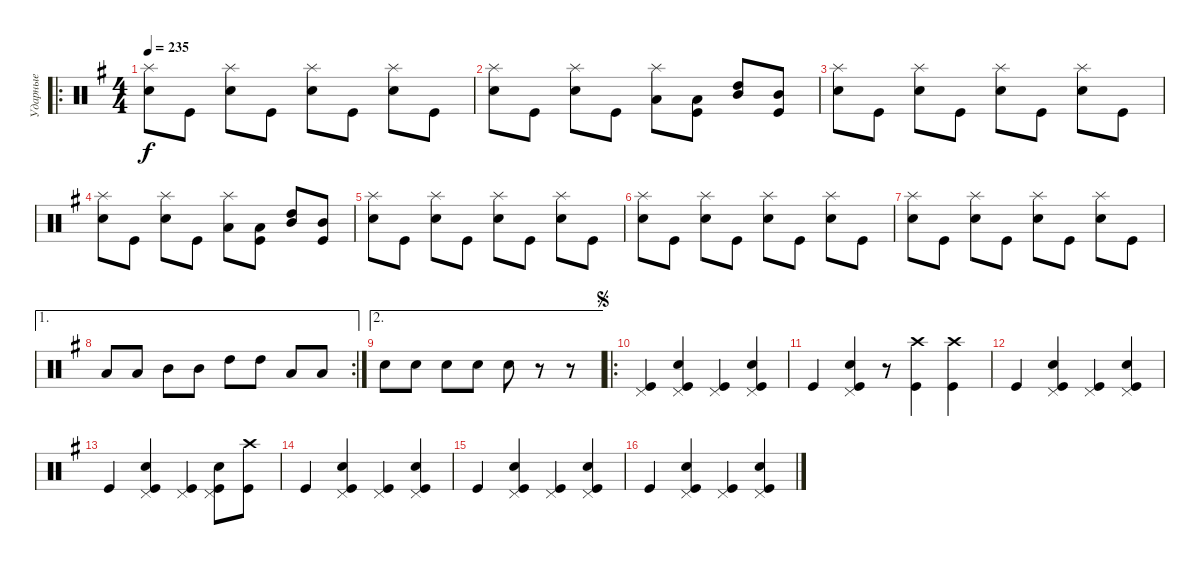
\track ("Ударные" "Ударные") {instrument percussion}
\staff {score}
\articulation defaults
\ro
\ts (4 4)
\tempo 235
\clef neutral
\ks g
("Snare (hit) 2" "Splash (hit)").8{dy f} "Kick (hit)".8 ("Snare (hit) 2" "Splash (hit)").8 "Kick (hit)".8 ("Snare (hit) 2" "Splash (hit)").8 "Kick (hit)".8 ("Snare (hit) 2" "Splash (hit)").8 "Kick (hit)".8 |
("Snare (hit) 2" "Splash (hit)").8 "Kick (hit)".8 ("Snare (hit) 2" "Splash (hit)").8 "Kick (hit)".8 ("Low Tom (hit)" "Splash (hit)").8{bd 60} ("Low Tom (hit)" "Kick (hit)").8{bd 60} ("Mid Tom (hit)" "High Tom (hit)").8{bd 60} ("Mid Tom (hit)" "Kick (hit)").8{bd 60} |
("Snare (hit) 2" "Splash (hit)").8 "Kick (hit)".8 ("Snare (hit) 2" "Splash (hit)").8 "Kick (hit)".8 ("Snare (hit) 2" "Splash (hit)").8 "Kick (hit)".8 ("Snare (hit) 2" "Splash (hit)").8 "Kick (hit)".8 |
("Snare (hit) 2" "Splash (hit)").8 "Kick (hit)".8 ("Snare (hit) 2" "Splash (hit)").8 "Kick (hit)".8 ("Low Tom (hit)" "Splash (hit)").8{bd 60} ("Low Tom (hit)" "Kick (hit)").8{bd 60} ("Mid Tom (hit)" "High Tom (hit)").8{bd 60} ("Mid Tom (hit)" "Kick (hit)").8{bd 60} |
("Snare (hit) 2" "Splash (hit)").8 "Kick (hit)".8 ("Snare (hit) 2" "Splash (hit)").8 "Kick (hit)".8 ("Snare (hit) 2" "Splash (hit)").8 "Kick (hit)".8 ("Snare (hit) 2" "Splash (hit)").8 "Kick (hit)".8 |
("Electric Snare (hit)" "Splash (hit)").8 "Kick (hit)".8 ("Electric Snare (hit)" "Splash (hit)").8 "Kick (hit)".8 ("Electric Snare (hit)" "Splash (hit)").8 "Kick (hit)".8 ("Electric Snare (hit)" "Splash (hit)").8 "Kick (hit)".8 |
("Electric Snare (hit)" "Splash (hit)").8 "Kick (hit)".8 ("Electric Snare (hit)" "Splash (hit)").8 "Kick (hit)".8 ("Electric Snare (hit)" "Splash (hit)").8 "Kick (hit)".8 ("Electric Snare (hit)" "Splash (hit)").8 "Kick (hit)".8 |
\ae 1
\rc 2 "Low Tom (hit)".8{bd 60} "Low Tom (hit)".8{bd 60} "Mid Tom (hit)".8{bd 60} "Mid Tom (hit)".8{bd 60} "High Tom (hit)".8{bd 60} "High Tom (hit)".8{bd 60} "Low Tom (hit)".8{bd 60} "Low Tom (hit)".8{bd 60}
|
\ae 2 "Electric Snare (hit)".8 "Electric Snare (hit)".8 "Electric Snare (hit)".8 "Electric Snare (hit)".8 "Electric Snare (hit)".8
r.8 r.8 |
\ro
\jump segno
("Kick (hit)" "Pedal Hi-Hat (hit)").4 ("Pedal Hi-Hat (hit)" "Snare (hit) 2" "Kick (hit)").4 ("Pedal Hi-Hat (hit)" "Kick (hit)").4 ("Pedal Hi-Hat (hit)" "Snare (hit) 2" "Kick (hit)").4 |
"Kick (hit)".4 ("Pedal Hi-Hat (hit)" "Snare (hit) 2" "Kick (hit)").4 r.8 ("Crash high (hit)" "Kick (hit)").4 ("Crash high (hit)" "Kick (hit)").4 |
"Kick (hit)".4 ("Pedal Hi-Hat (hit)" "Snare (hit) 2" "Kick (hit)").4 ("Pedal Hi-Hat (hit)" "Kick (hit)").4 ("Pedal Hi-Hat (hit)" "Snare (hit) 2" "Kick (hit)").4 |
"Kick (hit)".4 ("Pedal Hi-Hat (hit)" "Snare (hit) 2" "Kick (hit)").4 ("Pedal Hi-Hat (hit)" "Kick (hit)").4 ("Pedal Hi-Hat (hit)" "Snare (hit) 2" "Kick (hit)").8 ("Crash high (hit)" "Kick (hit)").8 |
"Kick (hit)".4 ("Pedal Hi-Hat (hit)" "Snare (hit) 2" "Kick (hit)").4 ("Pedal Hi-Hat (hit)" "Kick (hit)").4 ("Pedal Hi-Hat (hit)" "Snare (hit) 2" "Kick (hit)").4 |
"Kick (hit)".4 ("Pedal Hi-Hat (hit)" "Snare (hit) 2" "Kick (hit)").4 ("Pedal Hi-Hat (hit)" "Kick (hit)").4 ("Pedal Hi-Hat (hit)" "Snare (hit) 2" "Kick (hit)").4 |
"Kick (hit)".4 ("Pedal Hi-Hat (hit)" "Snare (hit) 2" "Kick (hit)").4 ("Pedal Hi-Hat (hit)" "Kick (hit)").4 ("Pedal Hi-Hat (hit)" "Snare (hit) 2" "Kick (hit)").4
